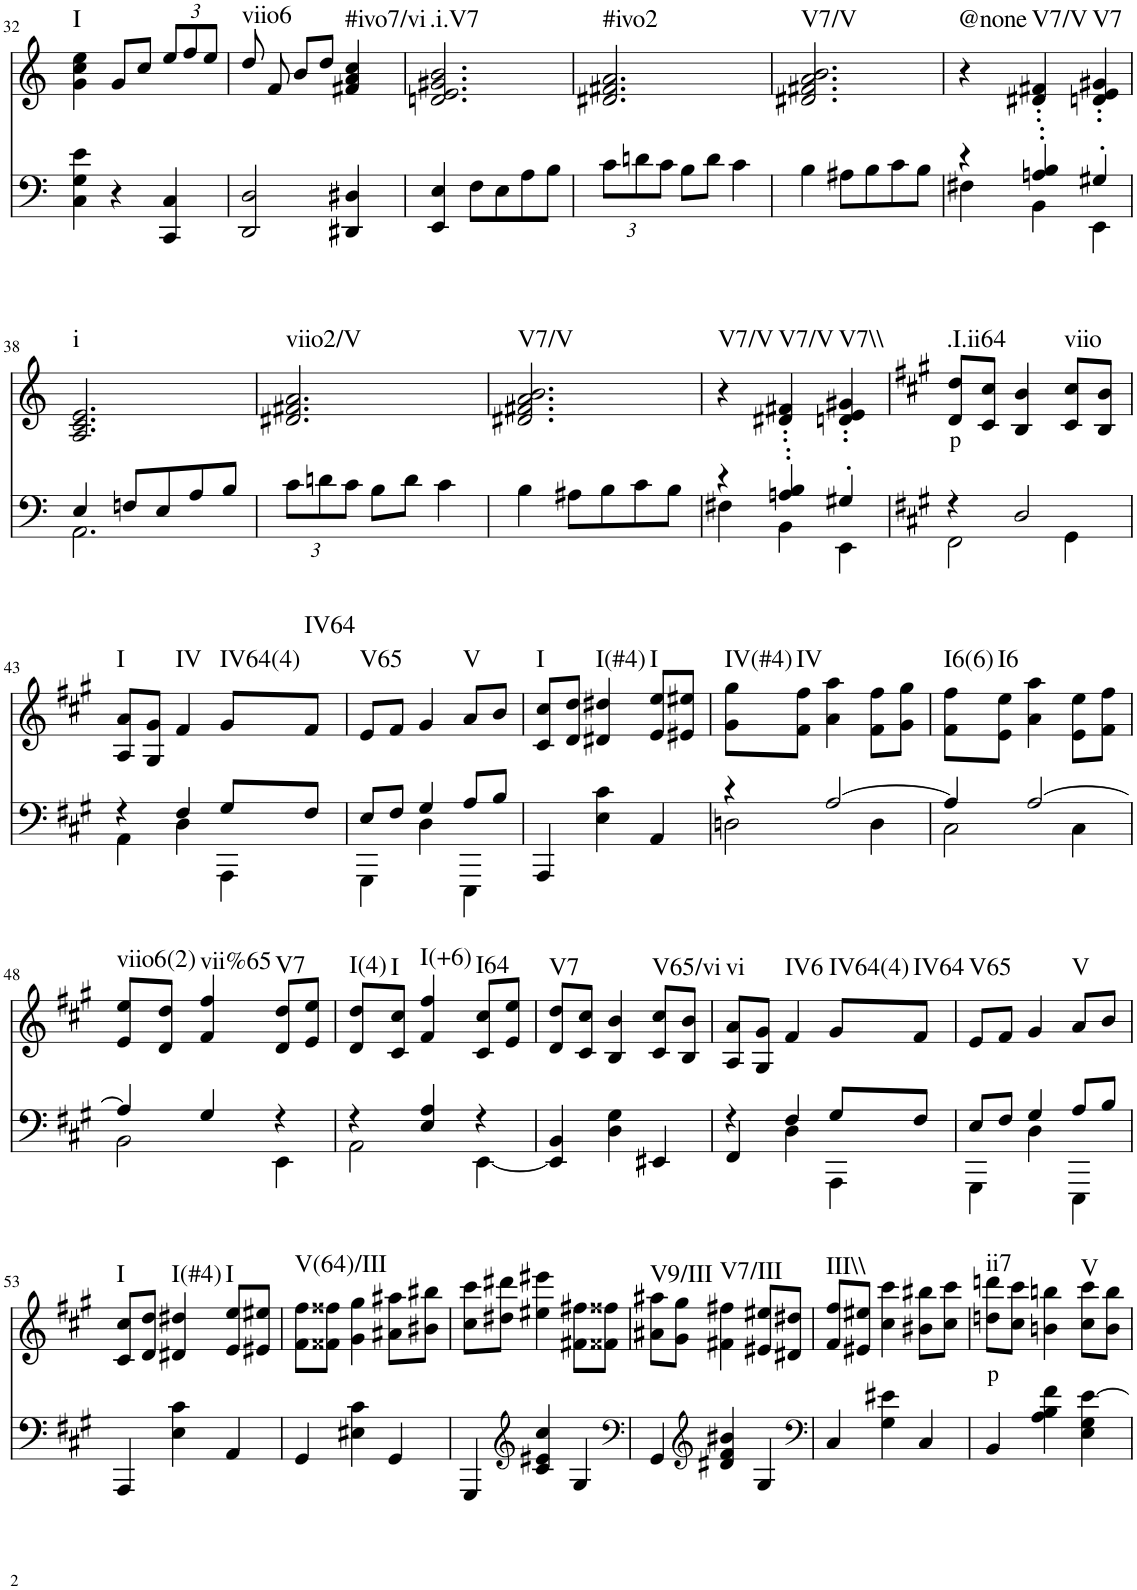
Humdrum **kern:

**kern	**kern	**text	**harte
*part2	*part1	*part1	*part1
*staff2	*staff1	*staff1	*
*I"Piano	*I"Piano	*	*
*I'Pno	*I'Pno	*	*
!!LO:PB:g=z
*clefF4	*clefG2	*	*
*k[]	*k[]	*	*
*M3/4	*M3/4	*	*
=32	=32	=32	=32
!	!	!	!LO:H:kt=I
4C\ 4G\ 4e\	4g\ 4cc\ 4ee\	.	N
4r	8g/L	.	.
.	8cc/J	.	.
*	*Xbrackettup	*	*
4CC/ 4C/	12ee/L	.	.
.	12ff/	.	.
.	12ee/J	.	.
=33	=33	=33	=33
!	!	!	!LO:H:kt=viio6
2DD/ 2D/	8dd/	.	N
.	8f/	.	.
.	8b/L	.	.
.	8dd/J	.	.
!	!	!	!LO:H:kt=#ivo7/vi
4DD#X/ 4D#X/	4f#X/ 4a/ 4cc/	.	N
=34	=34	=34	=34
!	!	!	!LO:H:kt=.i.V7
4EE/ 4E/	2.dn/ 2.e/ 2.g#X/ 2.b/	.	N
8F\L	.	.	.
8E\	.	.	.
8A\	.	.	.
8B\J	.	.	.
=35	=35	=35	=35
*Xbrackettup	*	*	*
!	!	!	!LO:H:kt=#ivo2
12c\L	2.d#X/ 2.f#X/ 2.a/	.	N
12dn\	.	.	.
12c\J	.	.	.
8B\L	.	.	.
8d\J	.	.	.
4c\	.	.	.
=36	=36	=36	=36
!	!	!	!LO:H:kt=V7/V
4B\	2.d#X/ 2.f#X/ 2.a/ 2.b/	.	N
8A#X\L	.	.	.
8B\	.	.	.
8c\	.	.	.
8B\J	.	.	.
=37	=37	=37	=37
*^	*	*	*
!	!	!	!	!LO:H:kt=@none
4r	4F#X\	4r	.	N
!	!	!	!	!LO:H:kt=V7/V
4An/' 4B/'	4BB\	4d#X/' 4f#X/'	.	N
!	!	!	!	!LO:H:kt=V7
4G#X'/	4EE\	4dn/' 4e/' 4g#X/'	.	N
!!LO:LB:g=z
=38	=38	=38	=38	=38
!	!	!	!	!LO:H:kt=i
4E/	2.AA\	2.A/ 2.c/ 2.e/	.	N
8Fn/L	.	.	.	.
8E/	.	.	.	.
8A/	.	.	.	.
8B/J	.	.	.	.
*v	*v	*	*	*
=39	=39	=39	=39
!	!	!	!LO:H:kt=viio2/V
12c\L	2.d#X/ 2.f#X/ 2.a/	.	N
12dn\	.	.	.
12c\J	.	.	.
8B\L	.	.	.
8d\J	.	.	.
4c\	.	.	.
=40	=40	=40	=40
!	!	!	!LO:H:kt=V7/V
4B\	2.d#X/ 2.f#X/ 2.a/ 2.b/	.	N
8A#X\L	.	.	.
8B\	.	.	.
8c\	.	.	.
8B\J	.	.	.
=41	=41	=41	=41
*^	*	*	*
!	!	!	!	!LO:H:kt=V7/V
4r	4F#X\	4r	.	N
!	!	!	!	!LO:H:kt=V7/V
4An/' 4B/'	4BB\	4d#X/' 4f#X/'	.	N
!	!	!	!	!LO:H:kt=V7\\
4G#X'/	4EE\	4dn/' 4e/' 4g#X/'	.	N
=42	=42	=42	=42	=42
*k[f#c#g#]	*	*k[f#c#g#]	*	*
!	!	!	!LO:LY:b	!LO:H:kt=.I.ii64
4r	2FF#\	8d/ 8dd/L	p	N
.	.	8c#/ 8cc#/J	.	.
2D/	.	4B/ 4b/	.	.
!	!	!	!	!LO:H:kt=viio
.	4GG#\	8c#/ 8cc#/L	.	N
.	.	8B/ 8b/J	.	.
!!LO:LB:g=z
=43	=43	=43	=43	=43
!	!	!	!	!LO:H:kt=I
4r	4AA\	8A/ 8a/L	.	N
.	.	8G#/ 8g#/J	.	.
!	!	!	!	!LO:H:kt=IV
4F#/	4D\	4f#/	.	N
!	!	!	!	!LO:H:kt=IV64(4)
8G#/L	4AAA\	8g#/L	.	N
!	!	!	!	!LO:H:kt=IV64
8F#/J	.	8f#/J	.	N
=44	=44	=44	=44	=44
!	!	!	!	!LO:H:kt=V65
8E/L	4GGG#\	8e/L	.	N
8F#/J	.	8f#/J	.	.
4G#/	4D\	4g#/	.	.
!	!	!	!	!LO:H:kt=V
8A/L	4EEE\	8a/L	.	N
8B/J	.	8b/J	.	.
*v	*v	*	*	*
=45	=45	=45	=45
!	!	!	!LO:H:kt=I
4AAA/	8c#/ 8cc#/L	.	N
.	8d/ 8dd/J	.	.
!	!	!	!LO:H:kt=I(#4)
4E\ 4c#\	4d#X/ 4dd#X/	.	N
!	!	!	!LO:H:kt=I
4AA/	8e/ 8ee/L	.	N
.	8e#X/ 8ee#X/J	.	.
=46	=46	=46	=46
*^	*	*	*
!	!	!	!	!LO:H:kt=IV(#4)
4r	2Dn\	8g#\ 8gg#\L	.	N
!	!	!	!	!LO:H:kt=IV
.	.	8f#\ 8ff#\J	.	N
[2A/	.	4a\ 4aa\	.	.
.	4D\	8f#\ 8ff#\L	.	.
.	.	8g#\ 8gg#\J	.	.
=47	=47	=47	=47	=47
!	!	!	!	!LO:H:kt=I6(6)
4A/]	2C#\	8f#\ 8ff#\L	.	N
!	!	!	!	!LO:H:kt=I6
.	.	8e\ 8ee\J	.	N
[2A/	.	4a\ 4aa\	.	.
.	4C#\	8e\ 8ee\L	.	.
.	.	8f#\ 8ff#\J	.	.
!!LO:LB:g=z
=48	=48	=48	=48	=48
!	!	!	!	!LO:H:kt=viio6(2)
4A/]	2BB\	8e/ 8ee/L	.	N
.	.	8d/ 8dd/J	.	.
!	!	!	!	!LO:H:kt=vii%65
4G#/	.	4f#/ 4ff#/	.	N
!	!	!	!	!LO:H:kt=V7
4r	4EE\	8d/ 8dd/L	.	N
.	.	8e/ 8ee/J	.	.
=49	=49	=49	=49	=49
!	!	!	!	!LO:H:kt=I(4)
4r	2AA\	8d/ 8dd/L	.	N
!	!	!	!	!LO:H:kt=I
.	.	8c#/ 8cc#/J	.	N
!	!	!	!	!LO:H:kt=I(+6)
4E/ 4A/	.	4f#/ 4ff#/	.	N
!	!	!	!	!LO:H:kt=I64
4r	[4EE\	8c#/ 8cc#/L	.	N
.	.	8e/ 8ee/J	.	.
*v	*v	*	*	*
=50	=50	=50	=50
!	!	!	!LO:H:kt=V7
4EE/] 4BB/	8d/ 8dd/L	.	N
.	8c#/ 8cc#/J	.	.
4D\ 4G#\	4B/ 4b/	.	.
!	!	!	!LO:H:kt=V65/vi
4EE#X/	8c#/ 8cc#/L	.	N
.	8B/ 8b/J	.	.
=51	=51	=51	=51
*^	*	*	*
!	!	!	!	!LO:H:kt=vi
4r	4FF#/	8A/ 8a/L	.	N
.	.	8G#/ 8g#/J	.	.
!	!	!	!	!LO:H:kt=IV6
4F#/	4D\	4f#/	.	N
!	!	!	!	!LO:H:kt=IV64(4)
8G#/L	4AAA\	8g#/L	.	N
!	!	!	!	!LO:H:kt=IV64
8F#/J	.	8f#/J	.	N
=52	=52	=52	=52	=52
!	!	!	!	!LO:H:kt=V65
8E/L	4GGG#\	8e/L	.	N
8F#/J	.	8f#/J	.	.
4G#/	4D\	4g#/	.	.
!	!	!	!	!LO:H:kt=V
8A/L	4EEE\	8a/L	.	N
8B/J	.	8b/J	.	.
*v	*v	*	*	*
!!LO:LB:g=z
=53	=53	=53	=53
!	!	!	!LO:H:kt=I
4AAA/	8c#/ 8cc#/L	.	N
.	8d/ 8dd/J	.	.
!	!	!	!LO:H:kt=I(#4)
4E\ 4c#\	4d#X/ 4dd#X/	.	N
!	!	!	!LO:H:kt=I
4AA/	8e/ 8ee/L	.	N
.	8e#X/ 8ee#X/J	.	.
=54	=54	=54	=54
!	!	!	!LO:H:kt=V(64)/III
4GG#/	8f#\ 8ff#\L	.	N
.	8f##X\ 8ff##X\J	.	.
4E#X\ 4c#\	4g#\ 4gg#\	.	.
4GG#/	8a#X\ 8aa#X\L	.	.
.	8b#X\ 8bb#X\J	.	.
=55	=55	=55	=55
4GGG#/	8cc#\ 8ccc#\L	.	.
.	8dd#X\ 8ddd#X\J	.	.
*clefG2	*	*	*
4c#/ 4e#X/ 4cc#/	4ee#X\ 4eee#X\	.	.
4G#/	8f#X\ 8ff#X\L	.	.
.	8f##X\ 8ff##X\J	.	.
=56	=56	=56	=56
*clefF4	*	*	*
!	!	!	!LO:H:kt=V9/III
4GG#/	8a#X\ 8aa#X\L	.	N
.	8g#\ 8gg#\J	.	.
*clefG2	*	*	*
!	!	!	!LO:H:kt=V7/III
4d#X/ 4f#/ 4b#X/	4f#X\ 4ff#X\	.	N
4G#/	8e#X/ 8ee#X/L	.	.
.	8d#X/ 8dd#X/J	.	.
=57	=57	=57	=57
*clefF4	*	*	*
!	!	!	!LO:H:kt=III\\
4C#/	8f#/ 8ff#/L	.	N
.	8e#X/ 8ee#X/J	.	.
4G#\ 4e#X\	4cc#\ 4ccc#\	.	.
4C#/	8b#X\ 8bb#X\L	.	.
.	8cc#\ 8ccc#\J	.	.
=58	=58	=58	=58
!	!	!LO:LY:b	!LO:H:kt=ii7
4BB/	8ddn\ 8dddn\L	p	N
.	8cc#\ 8ccc#\J	.	.
4A\ 4B\ 4f#\	4bn\ 4bbn\	.	.
!	!	!	!LO:H:kt=V
4E\ 4G#\ [4e\	8cc#\ 8ccc#\L	.	N
.	8b\ 8bb\J	.	.
=	=	=	=
*-	*-	*-	*-
